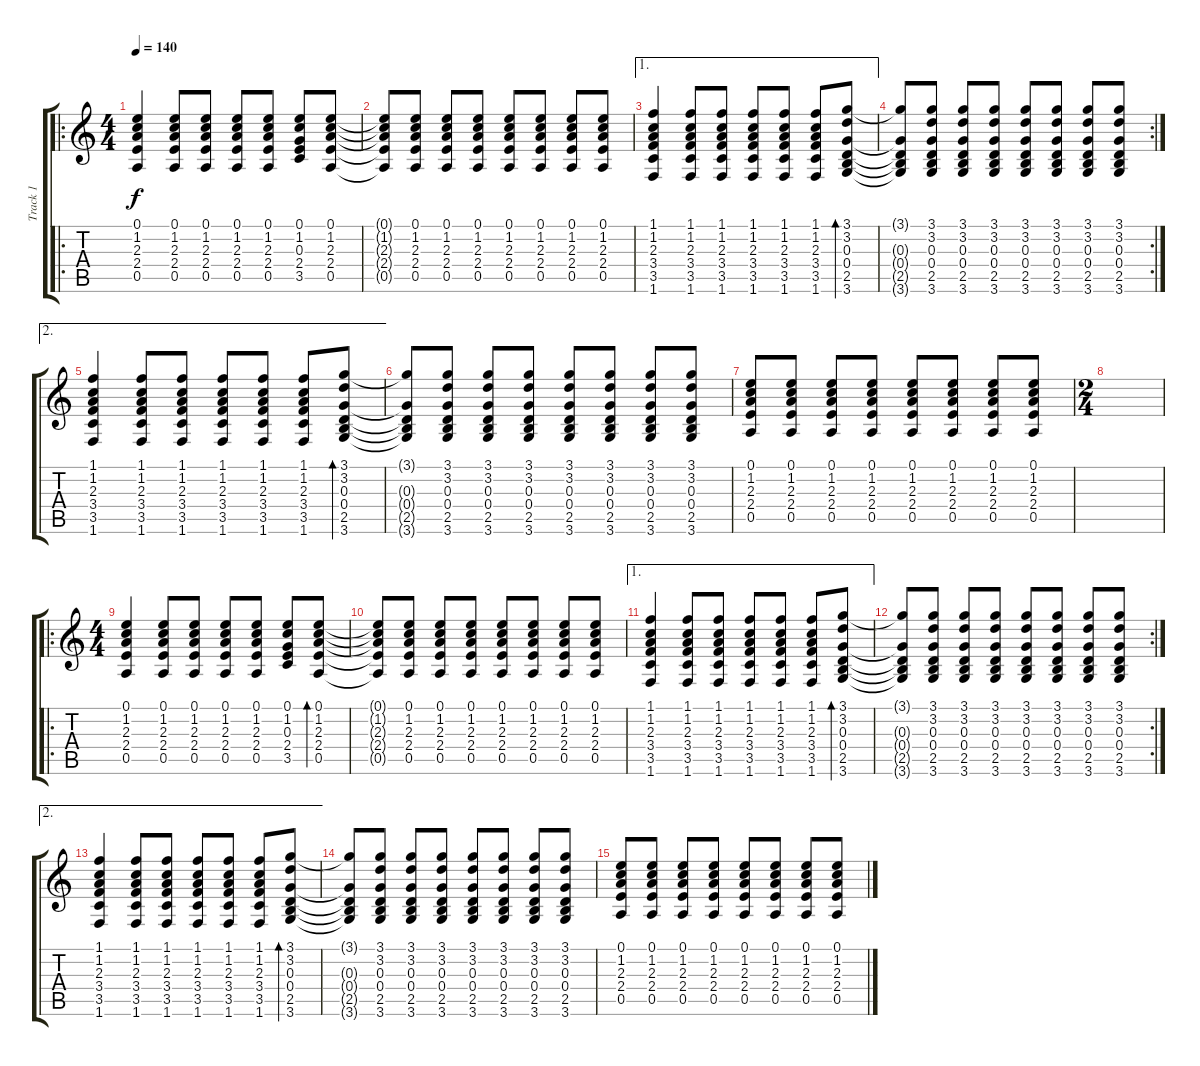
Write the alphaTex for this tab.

\track ("Track 1" "Track 1") {instrument acousticguitarsteel}
\staff {score tabs}
\tuning (E4 B3 G3 D3 A2 E2) {hide}
\ro
\ts (4 4)
\tempo 140
\clef g2
\ks c
(0.1 1.2 2.3 2.4 0.5).4{dy f} (0.1 1.2 2.3 2.4 0.5).8 (0.1 1.2 2.3 2.4 0.5).8 (0.1 1.2 2.3 2.4 0.5).8 (0.1 1.2 2.3 2.4 0.5).8 (0.1 1.2 0.3 2.4 3.5).8 (0.1 1.2 2.3 2.4 0.5).8 |
(0.1{t} 1.2{t} 2.3{t} 2.4{t} 0.5{t}).8 (0.1 1.2 2.3 2.4 0.5).8 (0.1 1.2 2.3 2.4 0.5).8 (0.1 1.2 2.3 2.4 0.5).8 (0.1 1.2 2.3 2.4 0.5).8 (0.1 1.2 2.3 2.4 0.5).8 (0.1 1.2 2.3 2.4 0.5).8 (0.1 1.2 2.3 2.4 0.5).8 |
\ae 1
(1.1 1.2 2.3 3.4 3.5 1.6).4 (1.1 1.2 2.3 3.4 3.5 1.6).8 (1.1 1.2 2.3 3.4 3.5 1.6).8 (1.1 1.2 2.3 3.4 3.5 1.6).8 (1.1 1.2 2.3 3.4 3.5 1.6).8 (1.1 1.2 2.3 3.4 3.5 1.6).8 (3.1 3.2 0.3 0.4 2.5 3.6).8{bd 60} |
\rc 2
(3.1{t} 0.3{t} 0.4{t} 2.5{t} 3.6{t}).8 (3.1 3.2 0.3 0.4 2.5 3.6).8 (3.1 3.2 0.3 0.4 2.5 3.6).8 (3.1 3.2 0.3 0.4 2.5 3.6).8 (3.1 3.2 0.3 0.4 2.5 3.6).8 (3.1 3.2 0.3 0.4 2.5 3.6).8 (3.1 3.2 0.3 0.4 2.5 3.6).8 (3.1 3.2 0.3 0.4 2.5 3.6).8 |
\ae 2
(1.1 1.2 2.3 3.4 3.5 1.6).4 (1.1 1.2 2.3 3.4 3.5 1.6).8 (1.1 1.2 2.3 3.4 3.5 1.6).8 (1.1 1.2 2.3 3.4 3.5 1.6).8 (1.1 1.2 2.3 3.4 3.5 1.6).8 (1.1 1.2 2.3 3.4 3.5 1.6).8 (3.1 3.2 0.3 0.4 2.5 3.6).8{bd 60} |
(3.1{t} 0.3{t} 0.4{t} 2.5{t} 3.6{t}).8 (3.1 3.2 0.3 0.4 2.5 3.6).8 (3.1 3.2 0.3 0.4 2.5 3.6).8 (3.1 3.2 0.3 0.4 2.5 3.6).8 (3.1 3.2 0.3 0.4 2.5 3.6).8 (3.1 3.2 0.3 0.4 2.5 3.6).8 (3.1 3.2 0.3 0.4 2.5 3.6).8 (3.1 3.2 0.3 0.4 2.5 3.6).8 |
(0.1 1.2 2.3 2.4 0.5).8 (0.1 1.2 2.3 2.4 0.5).8 (0.1 1.2 2.3 2.4 0.5).8 (0.1 1.2 2.3 2.4 0.5).8 (0.1 1.2 2.3 2.4 0.5).8 (0.1 1.2 2.3 2.4 0.5).8 (0.1 1.2 2.3 2.4 0.5).8 (0.1 1.2 2.3 2.4 0.5).8 |
\ts (2 4)
|
\ro
\ts (4 4)
(0.1 1.2 2.3 2.4 0.5).4 (0.1 1.2 2.3 2.4 0.5).8 (0.1 1.2 2.3 2.4 0.5).8 (0.1 1.2 2.3 2.4 0.5).8 (0.1 1.2 2.3 2.4 0.5).8 (0.1 1.2 0.3 2.4 3.5).8 (0.1 1.2 2.3 2.4 0.5).8{bd 60} |
(0.1{t} 1.2{t} 2.3{t} 2.4{t} 0.5{t}).8 (0.1 1.2 2.3 2.4 0.5).8 (0.1 1.2 2.3 2.4 0.5).8 (0.1 1.2 2.3 2.4 0.5).8 (0.1 1.2 2.3 2.4 0.5).8 (0.1 1.2 2.3 2.4 0.5).8 (0.1 1.2 2.3 2.4 0.5).8 (0.1 1.2 2.3 2.4 0.5).8 |
\ae 1
(1.1 1.2 2.3 3.4 3.5 1.6).4 (1.1 1.2 2.3 3.4 3.5 1.6).8 (1.1 1.2 2.3 3.4 3.5 1.6).8 (1.1 1.2 2.3 3.4 3.5 1.6).8 (1.1 1.2 2.3 3.4 3.5 1.6).8 (1.1 1.2 2.3 3.4 3.5 1.6).8 (3.1 3.2 0.3 0.4 2.5 3.6).8{bd 60} |
\rc 2
(3.1{t} 0.3{t} 0.4{t} 2.5{t} 3.6{t}).8 (3.1 3.2 0.3 0.4 2.5 3.6).8 (3.1 3.2 0.3 0.4 2.5 3.6).8 (3.1 3.2 0.3 0.4 2.5 3.6).8 (3.1 3.2 0.3 0.4 2.5 3.6).8 (3.1 3.2 0.3 0.4 2.5 3.6).8 (3.1 3.2 0.3 0.4 2.5 3.6).8 (3.1 3.2 0.3 0.4 2.5 3.6).8 |
\ae 2
(1.1 1.2 2.3 3.4 3.5 1.6).4 (1.1 1.2 2.3 3.4 3.5 1.6).8 (1.1 1.2 2.3 3.4 3.5 1.6).8 (1.1 1.2 2.3 3.4 3.5 1.6).8 (1.1 1.2 2.3 3.4 3.5 1.6).8 (1.1 1.2 2.3 3.4 3.5 1.6).8 (3.1 3.2 0.3 0.4 2.5 3.6).8{bd 60} |
(3.1{t} 0.3{t} 0.4{t} 2.5{t} 3.6{t}).8 (3.1 3.2 0.3 0.4 2.5 3.6).8 (3.1 3.2 0.3 0.4 2.5 3.6).8 (3.1 3.2 0.3 0.4 2.5 3.6).8 (3.1 3.2 0.3 0.4 2.5 3.6).8 (3.1 3.2 0.3 0.4 2.5 3.6).8 (3.1 3.2 0.3 0.4 2.5 3.6).8 (3.1 3.2 0.3 0.4 2.5 3.6).8 |
(0.1 1.2 2.3 2.4 0.5).8 (0.1 1.2 2.3 2.4 0.5).8 (0.1 1.2 2.3 2.4 0.5).8 (0.1 1.2 2.3 2.4 0.5).8 (0.1 1.2 2.3 2.4 0.5).8 (0.1 1.2 2.3 2.4 0.5).8 (0.1 1.2 2.3 2.4 0.5).8 (0.1 1.2 2.3 2.4 0.5).8
